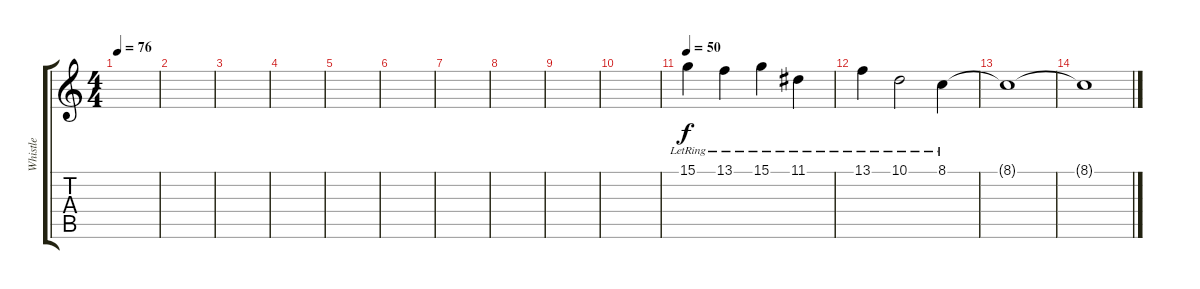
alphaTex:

\track ("Whistle" "Whistle") {instrument sopranosax}
\staff {score tabs}
\tuning (E4 B3 G3 D3 A2 E2) {hide}
\ts (4 4)
\tempo 76
\clef g2
\ks c
|
|
|
|
|
|
|
|
|
|
\tempo 50
15.1{lr}.4 13.1{lr}.4 15.1{lr}.4 11.1{lr}.4 |
13.1{lr}.4 10.1{lr}.2 8.1{lr}.4 |
8.1{t}.1 |
8.1{t}.1
